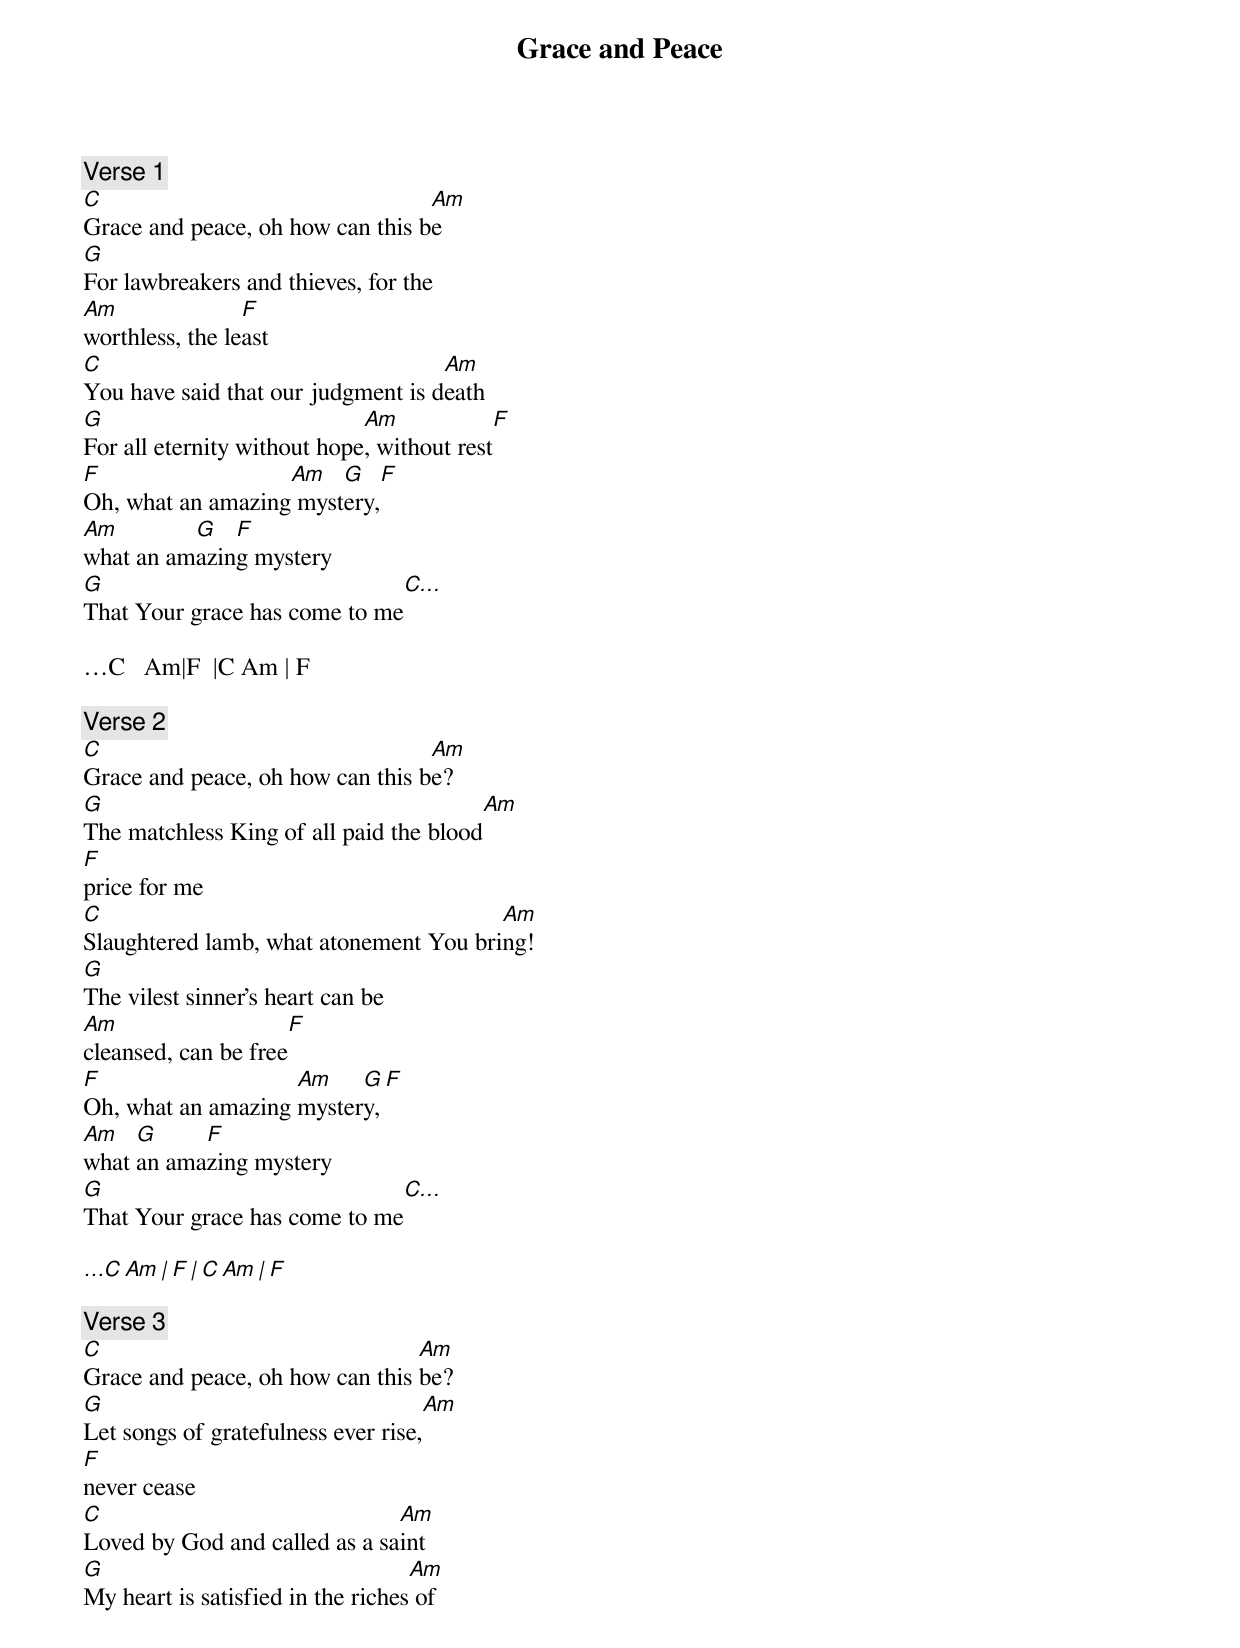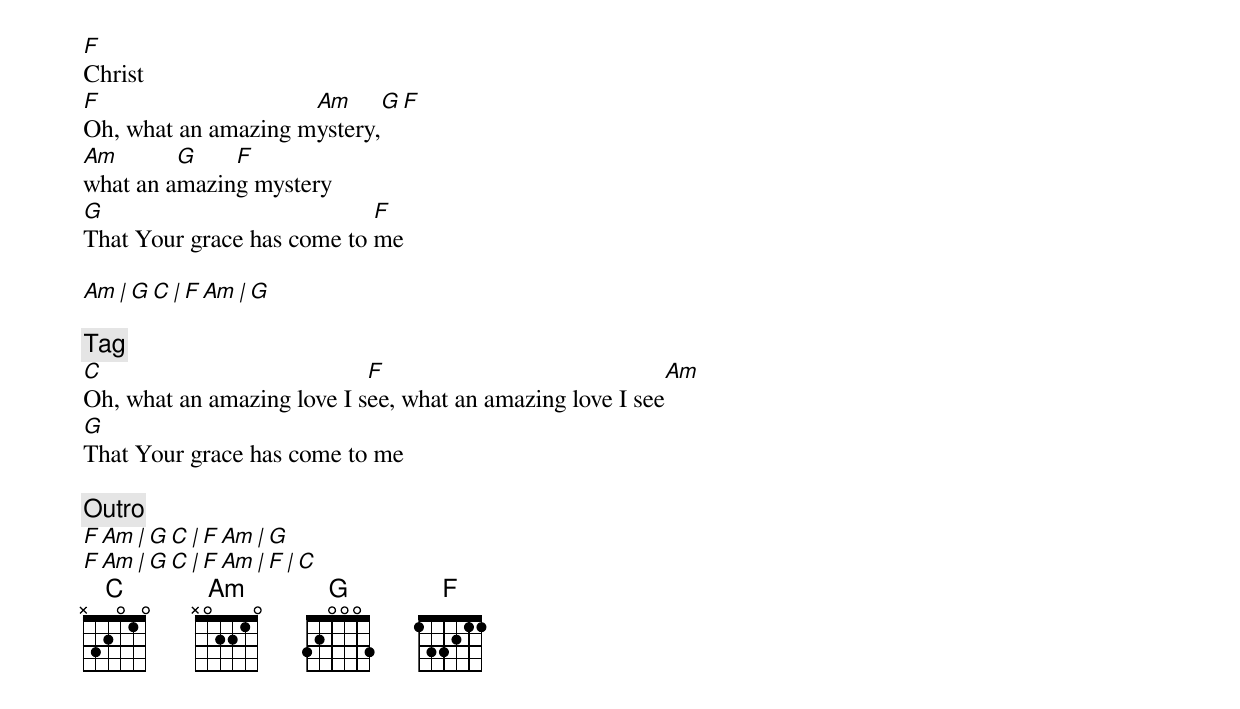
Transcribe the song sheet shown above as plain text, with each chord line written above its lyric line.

Grace and Peace

[Verse 1]
C                                 Am
Grace and peace, oh how can this be
G
For lawbreakers and thieves, for the
Am               F
worthless, the least
C                                   Am
You have said that our judgment is death
G                            Am                 F
For all eternity without hope, without rest
F                  Am   G          F
Oh, what an amazing mystery,
Am        G   F
what an amazing mystery
G                                 C…
That Your grace has come to me

…C   Am|F  |C Am | F

[Verse 2]
C                                 Am
Grace and peace, oh how can this be?
G                                            Am
The matchless King of all paid the blood
F
price for me
C                                       Am
Slaughtered lamb, what atonement You bring!
G
The vilest sinner's heart can be
Am                       F
cleansed, can be free
F                   Am    G    F
Oh, what an amazing mystery,
Am   G     F
what an amazing mystery
G                               C…
That Your grace has come to me

…C Am | F | C Am | F

[Verse 3]
C                                Am
Grace and peace, oh how can this be?
G                                       Am
Let songs of gratefulness ever rise,
F
never cease
C                              Am
Loved by God and called as a saint
G                                  Am
My heart is satisfied in the riches of
F
Christ
F                    Am         G    F
Oh, what an amazing mystery,
Am       G    F
what an amazing mystery
G                           F
That Your grace has come to me

Am | G C | F Am | G

[Tag]
C                           F                             Am
Oh, what an amazing love I see, what an amazing love I see
G
That Your grace has come to me

[Outro]
F Am | G C | F Am | G
F Am | G C | F Am | F | C
